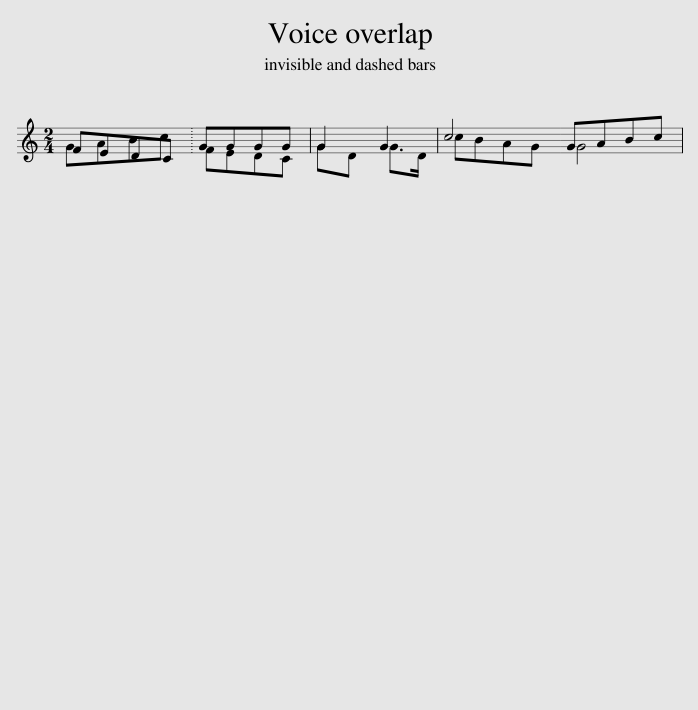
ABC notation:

X:1
%%score ( 1 2 )
L:1/8
M:2/4
I:linebreak $
K:C
V:1 treble
V:2 treble
V:1
 FEDC | GGGG | G2 G2 | c4 | GABc | %5
V:2
 GABc | FEDC | GD G>D | cBAG | G4 | %5
